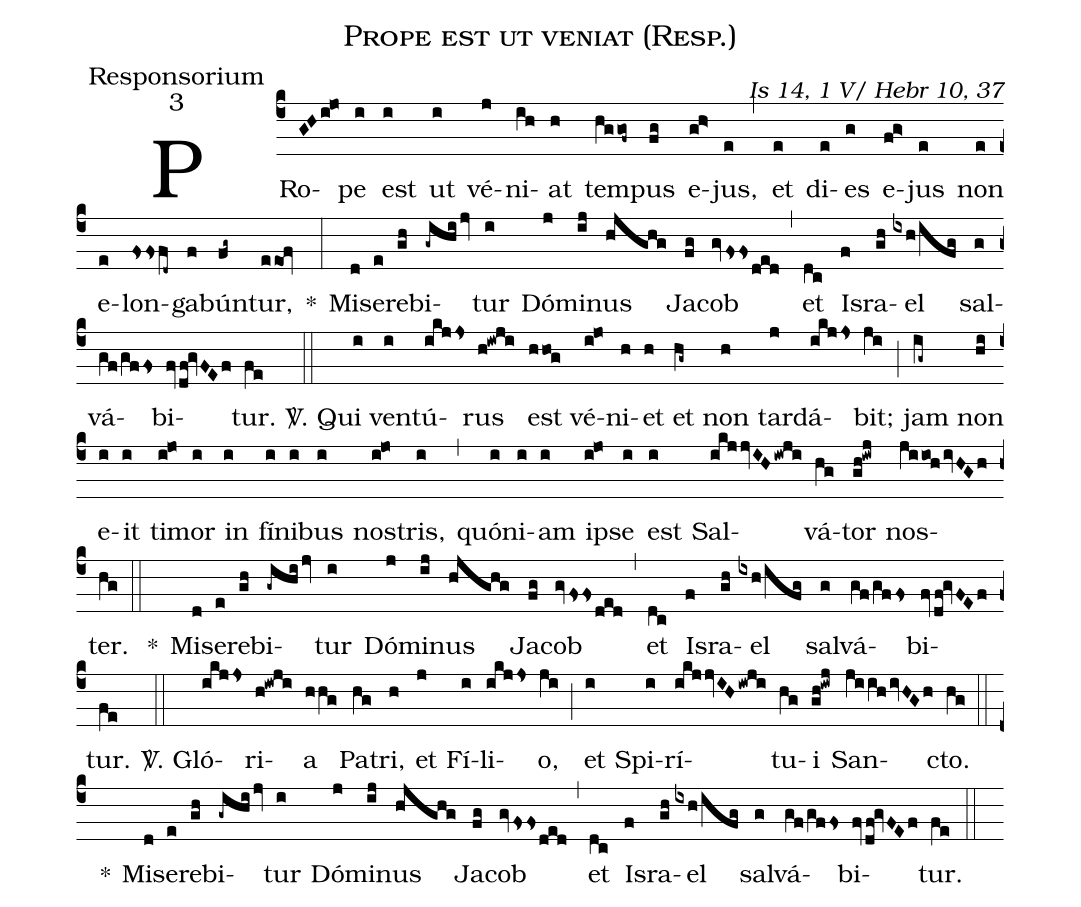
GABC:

name:Prope est ut veniat (Resp.);
office-part:Responsorium;
mode:3;
commentary:Is 14, 1 V/ Hebr 10, 37;
%%
(c4)PRo(GHi!jo)pe(i) est(i) ut(i) vé(j)ni(ih)at(h) tem(hggof~)pus(fg) e(gh>)jus,(e) (,) et(e) di(e)es(g) e(fg>)jus(e) non(e) e(e)lon(fssfd~)ga(f)bún(fg~)tur,(eeof) *(:) Mi(d)se(e)re(gh)bi(-gihi/jv)tur(i) Dó(j)mi(ij)nus(hjghg) Ja(fg)cob(gv/fssded) (,) et(dc) Is(f)ra(gh)el(ixh/ifg) sal(g)vá(gf/gffs)bi(fv/df!gvFEf)tur.(fe) (::)

<sp>V/</sp>. Qui(i) ven(i)tú(ikjjs)rus(h!iwji) est(hhog) vé(i!jo)ni(h)et(h) et(hg~) non(h) tar(j)dá(ikjjs)bit;(ji) (;) jam(ig~) non(hi) e(i)it(i) ti(i!jo)mor(i) in(i) fí(i)ni(i)bus(i) nos(i!jo)tris,(i) (,) quó(i)ni(i)am(i) ip(i!jo)se(i) est(i) Sal(ikjjvIH/iwji)vá(hg)tor(gh!iwj) nos(jiioh/ivHGh)ter.(hg) (::)
*() Mi(d)se(e)re(gh)bi(-gihi/jv)tur(i) Dó(j)mi(ij)nus(hjghg) Ja(fg)cob(gv/fssded) (,) et(dc) Is(f)ra(gh)el(ixh/ifg) sal(g)vá(gf/gffs)bi(fv/df!gvFEf)tur.(fe) (::)

<sp>V/</sp>. Gló(ikjjs)ri(h!iwji)a(hhg) Pa(hg)tri,(h) et(j) Fí(i)li(ikjjs)o,(ji) (;) et(i) Spi(i)rí(ikjjvIH/iwji)tu(hg)i(gh!iwj) San(jiihivHGh)cto.(hg) (::)
*() Mi(d)se(e)re(gh)bi(-gihi/jv)tur(i) Dó(j)mi(ij)nus(hjghg) Ja(fg)cob(gv/fssded) (,) et(dc) Is(f)ra(gh)el(ixh/ifg) sal(g)vá(gf/gffs)bi(fv/df!gvFEf)tur.(fe) (::)
